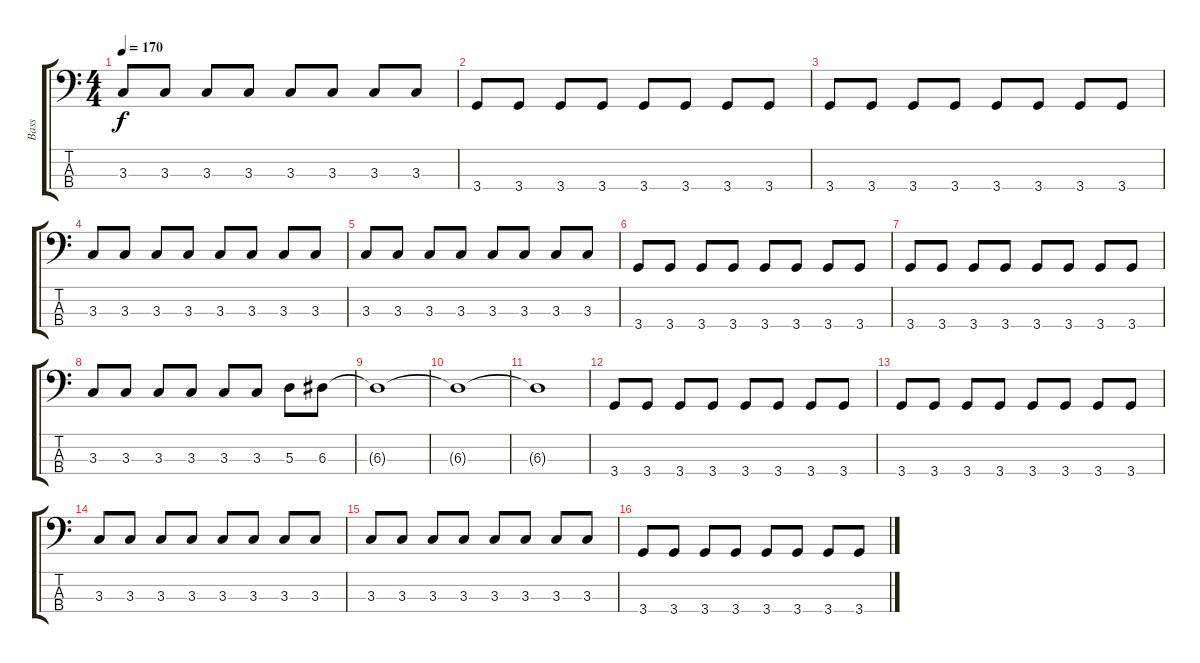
\track ("Bass" "Bass") {instrument electricbassfinger}
\staff {score tabs}
\tuning (G2 D2 A1 E1) {hide}
\ts (4 4)
\tempo 170
\clef f4
\ks c
3.3.8{dy f} 3.3.8 3.3.8 3.3.8 3.3.8 3.3.8 3.3.8 3.3.8 |
3.4.8 3.4.8 3.4.8 3.4.8 3.4.8 3.4.8 3.4.8 3.4.8 |
3.4.8 3.4.8 3.4.8 3.4.8 3.4.8 3.4.8 3.4.8 3.4.8 |
3.3.8 3.3.8 3.3.8 3.3.8 3.3.8 3.3.8 3.3.8 3.3.8 |
3.3.8 3.3.8 3.3.8 3.3.8 3.3.8 3.3.8 3.3.8 3.3.8 |
3.4.8 3.4.8 3.4.8 3.4.8 3.4.8 3.4.8 3.4.8 3.4.8 |
3.4.8 3.4.8 3.4.8 3.4.8 3.4.8 3.4.8 3.4.8 3.4.8 |
3.3.8 3.3.8 3.3.8 3.3.8 3.3.8 3.3.8 5.3.8 6.3.8{volume 6} |
6.3{t}.1 |
6.3{t}.1 |
6.3{t}.1 |
3.4.8{volume 11} 3.4.8 3.4.8 3.4.8 3.4.8 3.4.8 3.4.8 3.4.8 |
3.4.8 3.4.8 3.4.8 3.4.8 3.4.8 3.4.8 3.4.8 3.4.8 |
3.3.8 3.3.8 3.3.8 3.3.8 3.3.8 3.3.8 3.3.8 3.3.8 |
3.3.8 3.3.8 3.3.8 3.3.8 3.3.8 3.3.8 3.3.8 3.3.8 |
3.4.8 3.4.8 3.4.8 3.4.8 3.4.8 3.4.8 3.4.8 3.4.8
